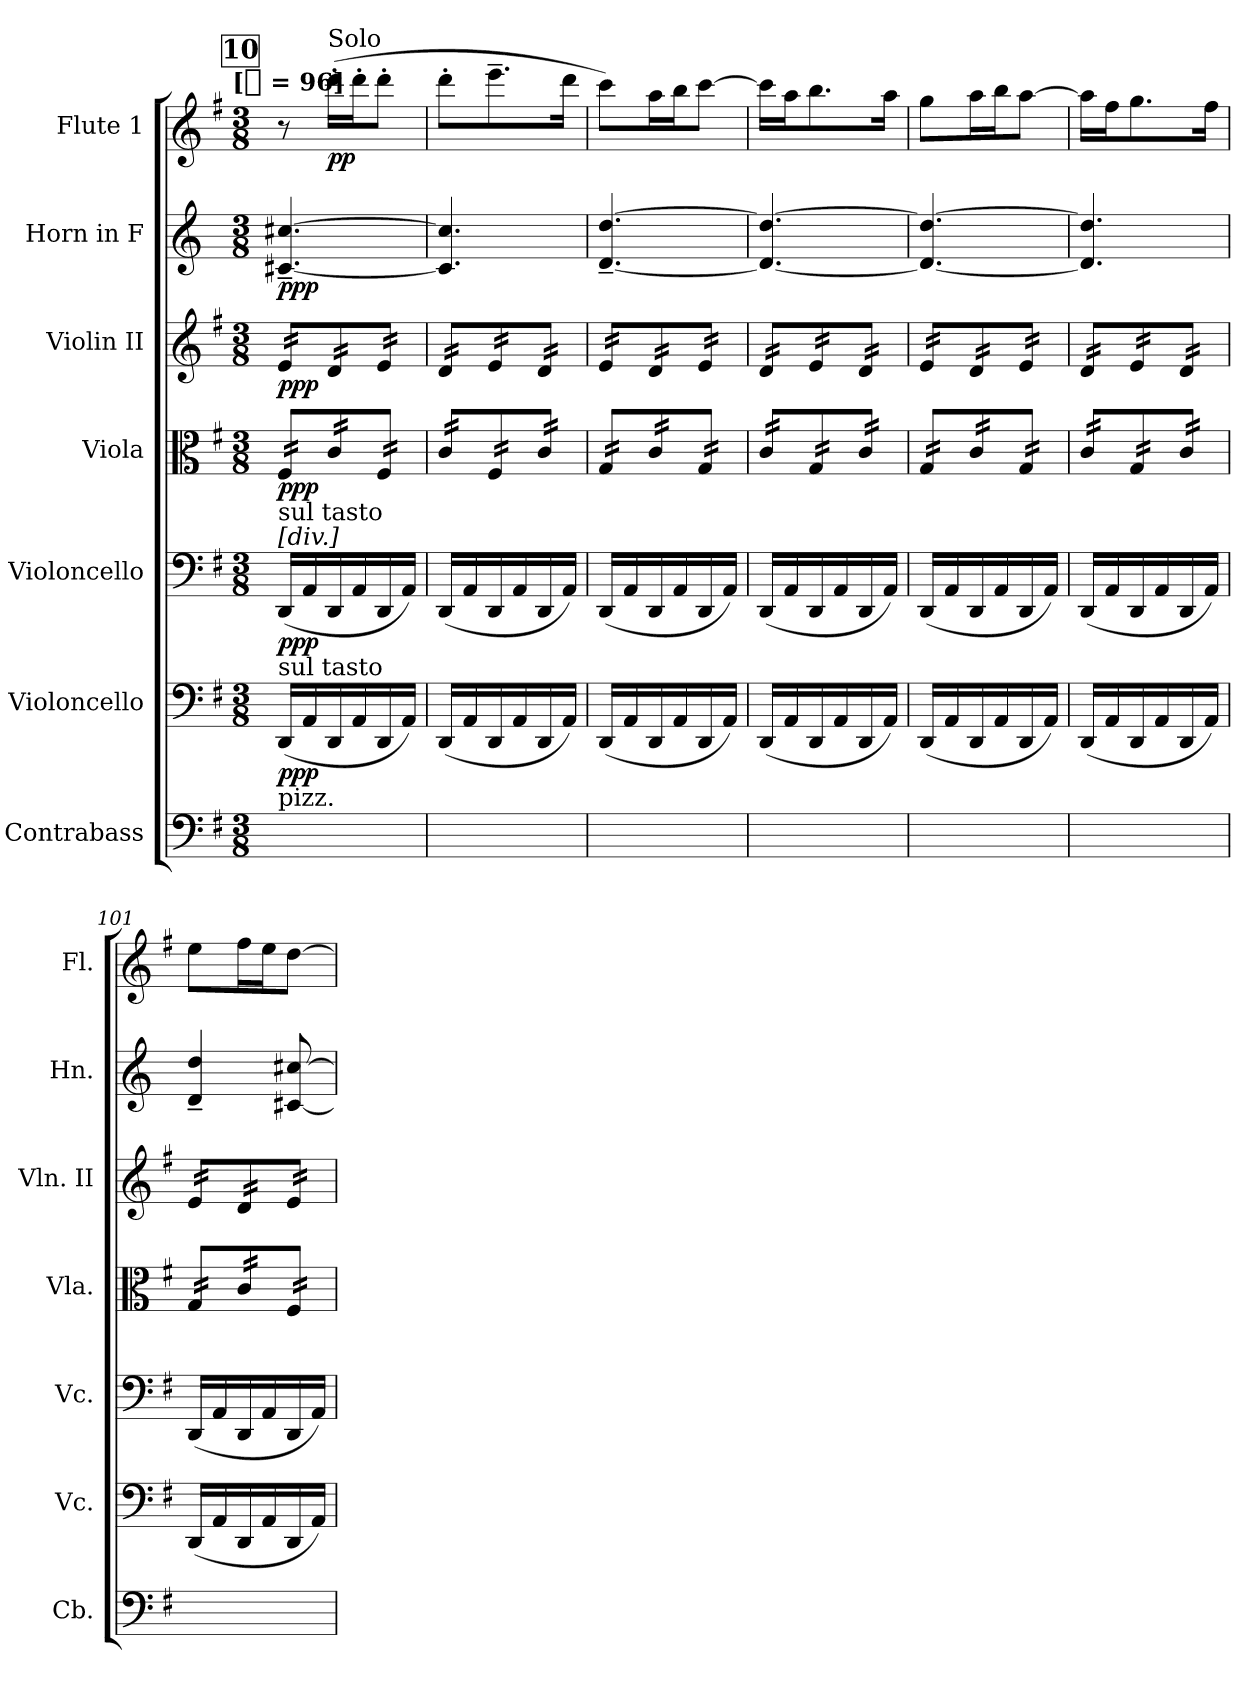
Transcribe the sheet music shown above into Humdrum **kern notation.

**kern	**kern	**dynam	**kern	**dynam	**kern	**dynam	**kern	**dynam	**kern	**dynam	**kern	**dynam
*part7	*part6	*part6	*part5	*part5	*part4	*part4	*part3	*part3	*part2	*part2	*part1	*part1
*staff7	*staff6	*staff6	*staff5	*staff5	*staff4	*staff4	*staff3	*staff3	*staff2	*staff2	*staff1	*staff1
*I"Contrabass	*I"Violoncello	*	*I"Violoncello	*	*I"Viola	*	*I"Violin II	*	*I"Horn in F	*	*I"Flute 1	*
*I'Cb.	*I'Vc.	*	*I'Vc.	*	*I'Vla.	*	*I'Vln. II	*	*I'Hn.	*	*I'Fl.	*
*clefF4	*clefF4	*	*clefF4	*	*clefC3	*	*clefG2	*	*clefG2	*	*clefG2	*
*ITrd7c12	*	*	*	*	*	*	*	*	*ITrd4c7	*	*	*
*k[f#]	*k[f#]	*	*k[f#]	*	*k[f#]	*	*k[f#]	*	*	*	*k[f#]	*
*G:	*G:	*	*G:	*	*G:	*	*G:	*	*	*	*G:	*
!!LO:TX:omd:t=[[quarter] = 96]
*M3/8	*M3/8	*	*M3/8	*	*M3/8	*	*M3/8	*	*M3/8	*	*M3/8	*
*MM96	*MM96	*	*MM96	*	*MM96	*	*MM96	*	*MM96	*	*MM96	*
!!LO:REH:place=s1:t=10
=95	=95	=95	=95	=95	=95	=95	=95	=95	=95	=95	=95	=95
!	!	!	!LO:TX:a:t=[div.]	!	!	!	!	!	!	!	!	!
!	!	!	!LO:TX:a:t=sul tasto	!	!	!	!	!	!	!	!	!
!	!LO:TX:a:t=sul tasto	!	!	!	!	!	!	!	!	!	!	!
!LO:TX:a:t=pizz.	!	!	!	!	!	!	!	!	!	!	!	!
*	*	*	*	*	*tremolo	*	*	*	*	*	*	*
*	*	*	*	*	*	*	*tremolo	*	*	*	*	*
16%3ryy	(16DDLL	ppp	(16DDLL	ppp	32F#LLL	ppp	32eLLL	ppp	[4.F#X~ [4.f#X~	ppp	8r	.
.	.	.	.	.	32F#	.	32e	.	.	.	.	.
.	16AA	.	16AA	.	32F#	.	32e	.	.	.	.	.
.	.	.	.	.	32F#	.	32e	.	.	.	.	.
!	!	!	!	!	!	!	!	!	!	!	!LO:TX:a:t=Solo	!
.	16DD	.	16DD	.	32c	.	32d	.	.	.	(16ddd'LL	pp
.	.	.	.	.	32c	.	32d	.	.	.	.	.
16%3ryy	16AA	.	16AA	.	32c	.	32d	.	.	.	16ddd'J	.
.	.	.	.	.	32c	.	32d	.	.	.	.	.
.	16DD	.	16DD	.	32F#	.	32e	.	.	.	8ddd'J	.
.	.	.	.	.	32F#	.	32e	.	.	.	.	.
.	16AAJJ)	.	16AAJJ)	.	32F#	.	32e	.	.	.	.	.
.	.	.	.	.	32F#JJJ	.	32eJJJ	.	.	.	.	.
=96	=96	=96	=96	=96	=96	=96	=96	=96	=96	=96	=96	=96
16%3ryy	(16DDLL	.	(16DDLL	.	32cLLL	.	32dLLL	.	4.F#] 4.f#]	.	8ddd'L	.
.	.	.	.	.	32c	.	32d	.	.	.	.	.
.	16AA	.	16AA	.	32c	.	32d	.	.	.	.	.
.	.	.	.	.	32c	.	32d	.	.	.	.	.
.	16DD	.	16DD	.	32F#	.	32e	.	.	.	8.eee~	.
.	.	.	.	.	32F#	.	32e	.	.	.	.	.
16%3ryy	16AA	.	16AA	.	32F#	.	32e	.	.	.	.	.
.	.	.	.	.	32F#	.	32e	.	.	.	.	.
.	16DD	.	16DD	.	32c	.	32d	.	.	.	.	.
.	.	.	.	.	32c	.	32d	.	.	.	.	.
.	16AAJJ)	.	16AAJJ)	.	32c	.	32d	.	.	.	16dddJk	.
.	.	.	.	.	32cJJJ	.	32dJJJ	.	.	.	.	.
=97	=97	=97	=97	=97	=97	=97	=97	=97	=97	=97	=97	=97
16%3ryy	(16DDLL	.	(16DDLL	.	32GLLL	.	32eLLL	.	[4.G~ [4.g~	.	8cccL)	.
.	.	.	.	.	32G	.	32e	.	.	.	.	.
.	16AA	.	16AA	.	32G	.	32e	.	.	.	.	.
.	.	.	.	.	32G	.	32e	.	.	.	.	.
.	16DD	.	16DD	.	32c	.	32d	.	.	.	16aaiL	.
.	.	.	.	.	32c	.	32d	.	.	.	.	.
16%3ryy	16AA	.	16AA	.	32c	.	32d	.	.	.	16bbJ	.
.	.	.	.	.	32c	.	32d	.	.	.	.	.
.	16DD	.	16DD	.	32G	.	32e	.	.	.	[8cccJ	.
.	.	.	.	.	32G	.	32e	.	.	.	.	.
.	16AAJJ)	.	16AAJJ)	.	32G	.	32e	.	.	.	.	.
.	.	.	.	.	32GJJJ	.	32eJJJ	.	.	.	.	.
=98	=98	=98	=98	=98	=98	=98	=98	=98	=98	=98	=98	=98
16%3ryy	(16DDLL	.	(16DDLL	.	32cLLL	.	32dLLL	.	4.G_ 4.g_	.	16cccLL]	.
.	.	.	.	.	32c	.	32d	.	.	.	.	.
.	16AA	.	16AA	.	32c	.	32d	.	.	.	16aaJ	.
.	.	.	.	.	32c	.	32d	.	.	.	.	.
.	16DD	.	16DD	.	32G	.	32e	.	.	.	8.bb	.
.	.	.	.	.	32G	.	32e	.	.	.	.	.
16%3ryy	16AA	.	16AA	.	32G	.	32e	.	.	.	.	.
.	.	.	.	.	32G	.	32e	.	.	.	.	.
.	16DD	.	16DD	.	32c	.	32d	.	.	.	.	.
.	.	.	.	.	32c	.	32d	.	.	.	.	.
.	16AAJJ)	.	16AAJJ)	.	32c	.	32d	.	.	.	16aaJk	.
.	.	.	.	.	32cJJJ	.	32dJJJ	.	.	.	.	.
=99	=99	=99	=99	=99	=99	=99	=99	=99	=99	=99	=99	=99
16%3ryy	(16DDLL	.	(16DDLL	.	32GLLL	.	32eLLL	.	4.G_ 4.g_	.	8ggL	.
.	.	.	.	.	32G	.	32e	.	.	.	.	.
.	16AA	.	16AA	.	32G	.	32e	.	.	.	.	.
.	.	.	.	.	32G	.	32e	.	.	.	.	.
.	16DD	.	16DD	.	32c	.	32d	.	.	.	16aaL	.
.	.	.	.	.	32c	.	32d	.	.	.	.	.
16%3ryy	16AA	.	16AA	.	32c	.	32d	.	.	.	16bbJ	.
.	.	.	.	.	32c	.	32d	.	.	.	.	.
.	16DD	.	16DD	.	32G	.	32e	.	.	.	[8aaJ	.
.	.	.	.	.	32G	.	32e	.	.	.	.	.
.	16AAJJ)	.	16AAJJ)	.	32G	.	32e	.	.	.	.	.
.	.	.	.	.	32GJJJ	.	32eJJJ	.	.	.	.	.
=100	=100	=100	=100	=100	=100	=100	=100	=100	=100	=100	=100	=100
16%3ryy	(16DDLL	.	(16DDLL	.	32cLLL	.	32dLLL	.	4.G] 4.g]	.	16aaLL]	.
.	.	.	.	.	32c	.	32d	.	.	.	.	.
.	16AA	.	16AA	.	32c	.	32d	.	.	.	16ff#J	.
.	.	.	.	.	32c	.	32d	.	.	.	.	.
.	16DD	.	16DD	.	32G	.	32e	.	.	.	8.gg	.
.	.	.	.	.	32G	.	32e	.	.	.	.	.
16%3ryy	16AA	.	16AA	.	32G	.	32e	.	.	.	.	.
.	.	.	.	.	32G	.	32e	.	.	.	.	.
.	16DD	.	16DD	.	32c	.	32d	.	.	.	.	.
.	.	.	.	.	32c	.	32d	.	.	.	.	.
.	16AAJJ)	.	16AAJJ)	.	32c	.	32d	.	.	.	16ff#Jk	.
.	.	.	.	.	32cJJJ	.	32dJJJ	.	.	.	.	.
=101	=101	=101	=101	=101	=101	=101	=101	=101	=101	=101	=101	=101
16%3ryy	(16DDLL	.	(16DDLL	.	32GLLL	.	32eLLL	.	4G~ 4gi~	.	8eeL	.
.	.	.	.	.	32G	.	32e	.	.	.	.	.
.	16AA	.	16AA	.	32G	.	32e	.	.	.	.	.
.	.	.	.	.	32G	.	32e	.	.	.	.	.
.	16DD	.	16DD	.	32c	.	32d	.	.	.	16ff#L	.
.	.	.	.	.	32c	.	32d	.	.	.	.	.
16%3ryy	16AA	.	16AA	.	32c	.	32d	.	.	.	16eeJ	.
.	.	.	.	.	32c	.	32d	.	.	.	.	.
.	16DD	.	16DD	.	32F#	.	32e	.	[8F#X [8f#X	.	[8ddJ	.
.	.	.	.	.	32F#	.	32e	.	.	.	.	.
.	16AAJJ)	.	16AAJJ)	.	32F#	.	32e	.	.	.	.	.
.	.	.	.	.	32F#JJJ	.	32eJJJ	.	.	.	.	.
*	*	*	*	*	*	*	*Xtremolo	*	*	*	*	*
*	*	*	*	*	*Xtremolo	*	*	*	*	*	*	*
=	=	=	=	=	=	=	=	=	=	=	=	=
*-	*-	*-	*-	*-	*-	*-	*-	*-	*-	*-	*-	*-
